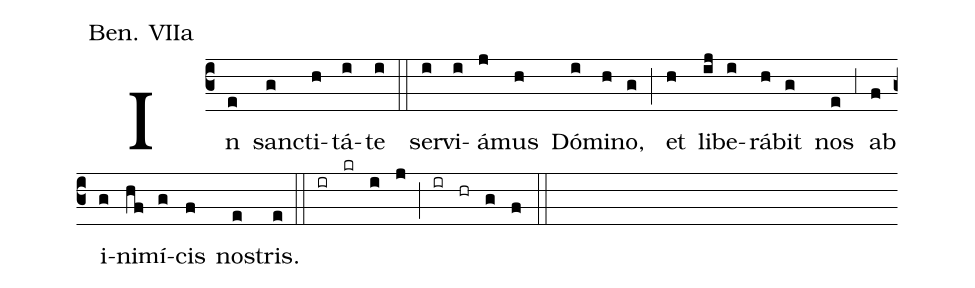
annotation: Ben. VIIa;
%%
(c3) In(e) san(g)cti(h)tá(i)te(i) (::) ser(i)vi(i)á(j)mus(h) Dó(i)mi(h)no,(g) (;) et(h) li(ij)be(i)rá(h)bit(g) nos(e) (;3) ab(f) i(g)ni(hf)mí(g)cis(f) no(e)stris.(e) (::) (ir)(kr)(i)(j)(;)(ir)(hr)(g)(f)(::)
